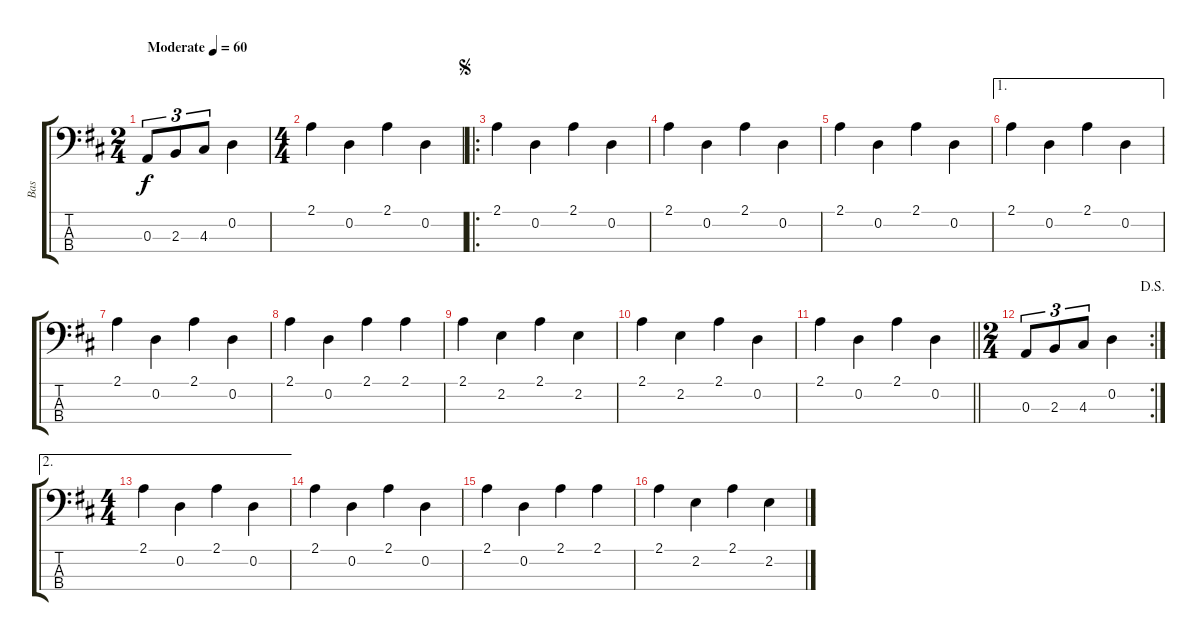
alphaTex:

\track ("Bas" "Bas") {instrument electricbassfinger}
\staff {score tabs}
\tuning (G2 D2 A1 E1) {hide}
\ts (2 4)
\tempo (60 "Moderate")
\clef f4
\ks d
0.3.8{tu (3 2) dy f instrument electricbassfinger} 2.3.8{tu (3 2)} 4.3.8{tu (3 2)} 0.2.4 |
\ts (4 4)
2.1.4 0.2.4 2.1.4 0.2.4 |
\ro
\jump segno
2.1.4 0.2.4 2.1.4 0.2.4 |
2.1.4 0.2.4 2.1.4 0.2.4 |
2.1.4 0.2.4 2.1.4 0.2.4 |
\ae 1
2.1.4 0.2.4 2.1.4 0.2.4 |
2.1.4 0.2.4 2.1.4 0.2.4 |
2.1.4 0.2.4 2.1.4 2.1.4 |
2.1.4 2.2.4 2.1.4 2.2.4 |
2.1.4 2.2.4 2.1.4 0.2.4 |
\barLineRight lightlight
2.1.4 0.2.4 2.1.4 0.2.4 |
\rc 2
\ts (2 4)
\jump dalsegno
0.3.8{tu (3 2)} 2.3.8{tu (3 2)} 4.3.8{tu (3 2)} 0.2.4 |
\ae 2
\ts (4 4)
2.1.4 0.2.4 2.1.4 0.2.4 |
2.1.4 0.2.4 2.1.4 0.2.4 |
2.1.4 0.2.4 2.1.4 2.1.4 |
2.1.4 2.2.4 2.1.4 2.2.4
